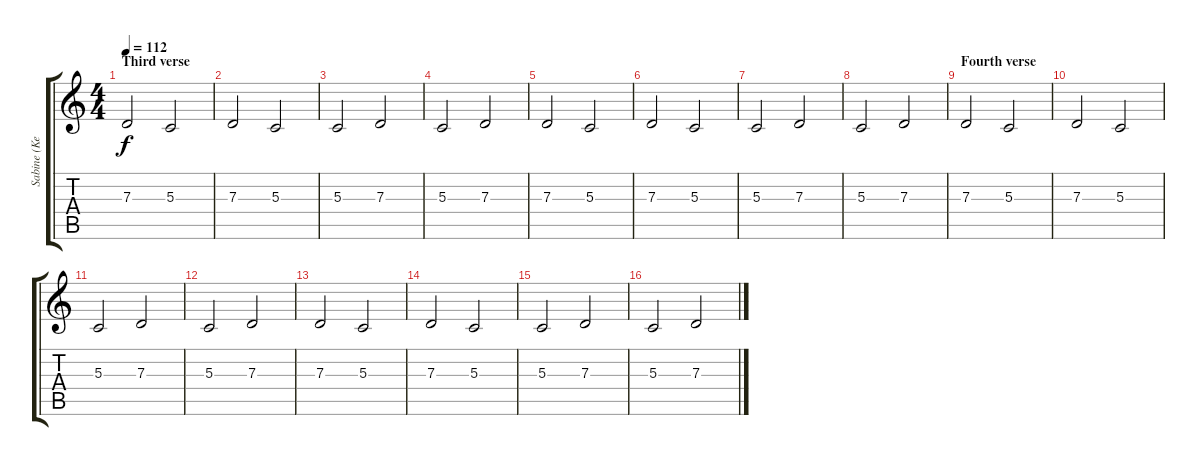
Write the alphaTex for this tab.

\track ("Sabine (KeybMid)" "Sabine (Ke") {instrument stringensemble1}
\staff {score tabs}
\tuning (E4 B3 G3 D3 A2 E2) {hide}
\ts (4 4)
\section ("" "Third verse")
\tempo 112
\clef g2
\ks c
7.3.2{dy f volume 14 instrument fx4atmosphere} 5.3.2 |
7.3.2 5.3.2 |
5.3.2 7.3.2 |
5.3.2 7.3.2 |
7.3.2 5.3.2 |
7.3.2 5.3.2 |
5.3.2 7.3.2 |
5.3.2 7.3.2 |
\section ("" "Fourth verse")
7.3.2 5.3.2 |
7.3.2 5.3.2 |
5.3.2 7.3.2 |
5.3.2 7.3.2 |
7.3.2 5.3.2 |
7.3.2 5.3.2 |
5.3.2 7.3.2 |
5.3.2 7.3.2
